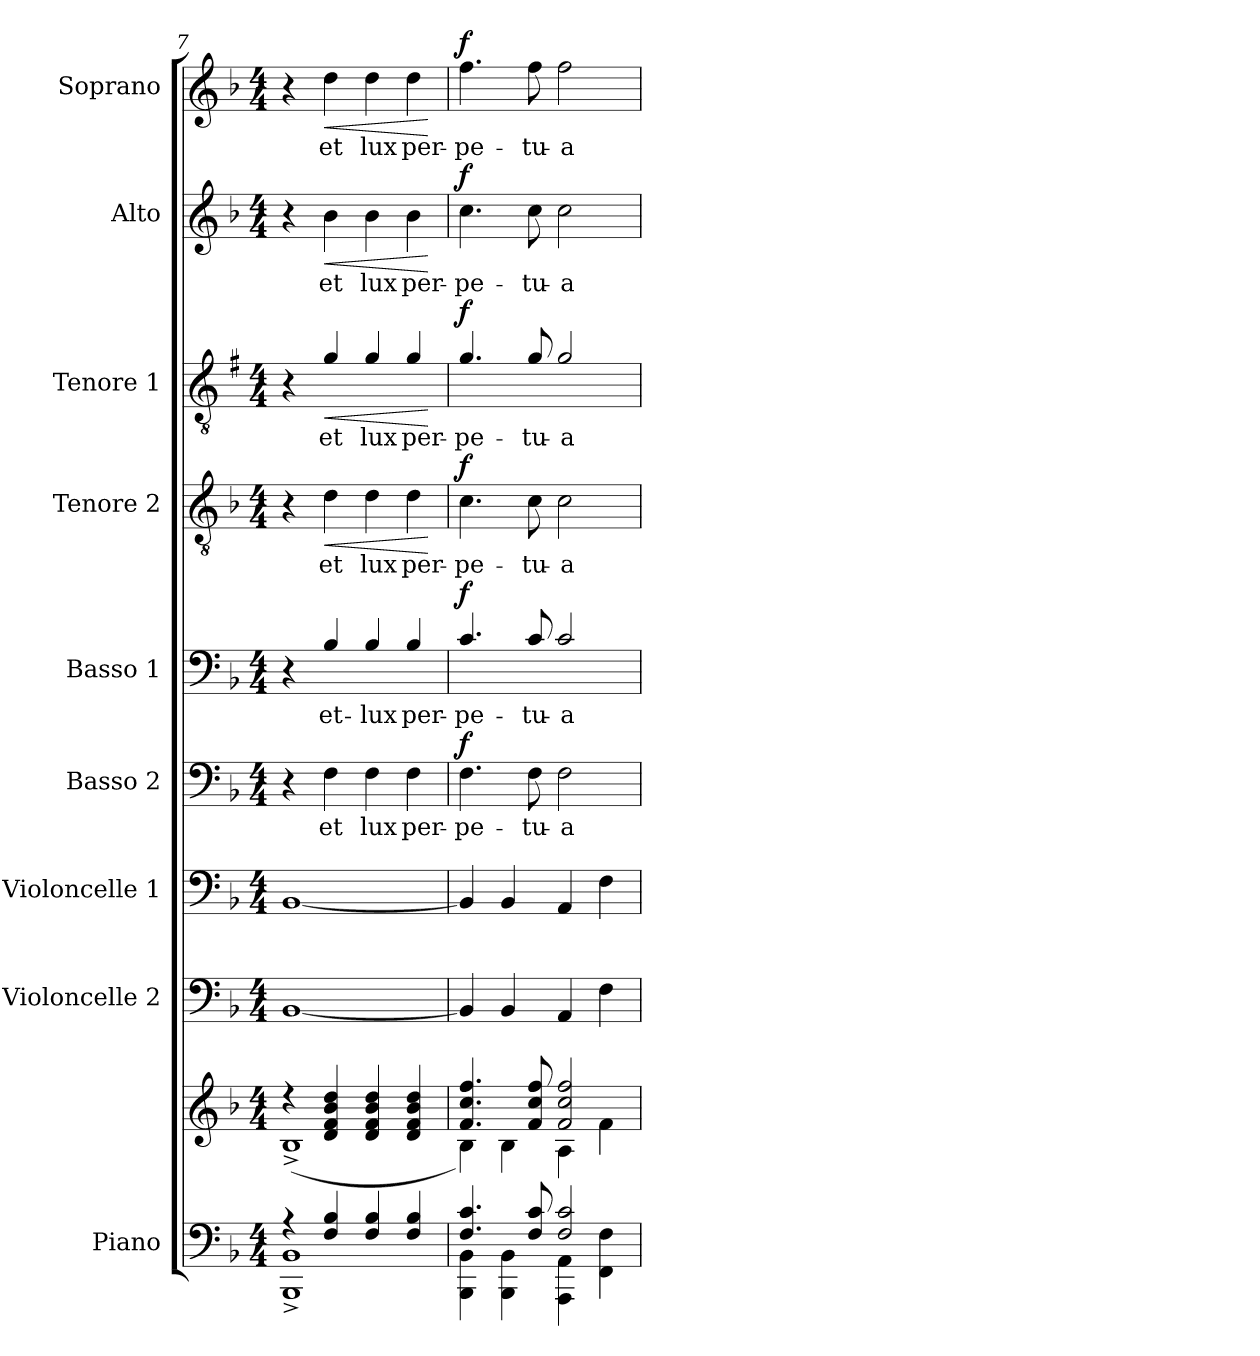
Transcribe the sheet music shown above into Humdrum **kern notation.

**kern	**kern	**kern	**kern	**kern	**text	**dynam	**kern	**text	**dynam	**kern	**text	**dynam	**kern	**text	**dynam	**kern	**text	**dynam	**kern	**text	**dynam
*part9	*part9	*part8	*part7	*part6	*part6	*part6	*part5	*part5	*part5	*part4	*part4	*part4	*part3	*part3	*part3	*part2	*part2	*part2	*part1	*part1	*part1
*staff10	*staff9	*staff8	*staff7	*staff6	*staff6	*staff6	*staff5	*staff5	*staff5	*staff4	*staff4	*staff4	*staff3	*staff3	*staff3	*staff2	*staff2	*staff2	*staff1	*staff1	*staff1
*I"Piano	*	*I"Violoncelle 2	*I"Violoncelle 1	*I"Basso 2	*	*	*I"Basso 1	*	*	*I"Tenore 2	*	*	*I"Tenore 1	*	*	*I"Alto	*	*	*I"Soprano	*	*
*I'Pno.	*	*I'Vlc 2	*I'Vlc 1	*I'B.2	*	*	*I'B.1	*	*	*I'T.2	*	*	*I'T.1	*	*	*I'A.	*	*	*I'S.	*	*
!!LO:PB:g=z
*clefF4	*clefG2	*clefF4	*clefF4	*clefF4	*	*	*clefF4	*	*	*clefGv2	*	*	*clefGv2	*	*	*clefG2	*	*	*clefG2	*	*
*	*	*	*	*	*	*	*	*	*	*	*	*	*ITrd1c2	*	*	*	*	*	*	*	*
*k[b-]	*k[b-]	*k[b-]	*k[b-]	*k[b-]	*	*	*k[b-]	*	*	*k[b-]	*	*	*k[b-]	*	*	*k[b-]	*	*	*k[b-]	*	*
*d:	*d:	*d:	*d:	*d:	*	*	*d:	*	*	*d:	*	*	*d:	*	*	*d:	*	*	*d:	*	*
*M4/4	*M4/4	*M4/4	*M4/4	*M4/4	*	*	*M4/4	*	*	*M4/4	*	*	*M4/4	*	*	*M4/4	*	*	*M4/4	*	*
=7	=7	=7	=7	=7	=7	=7	=7	=7	=7	=7	=7	=7	=7	=7	=7	=7	=7	=7	=7	=7	=7
*^	*^	*	*	*^	*	*	*	*	*	*^	*	*	*	*	*	*	*	*	*	*	*
4r	1BBB-^ 1BB-^	4r	(<1B-^	[1BB-	[1BB-	4r	4ryy	.	.	4r	.	.	4r	4ryy	.	.	4r	.	.	4r	.	.	4r	.	.
!	!	!	!	!	!	!	!	!LO:LY:b	!	!	!LO:LY:b	!	!	!	!LO:LY:b	!LO:HP:b	!	!LO:LY:b	!LO:HP:b	!	!LO:LY:b	!LO:HP:b	!	!LO:LY:b	!LO:HP:b
4F/ 4B-/	.	4d/ 4f/ 4b-/ 4dd/	.	.	.	4ryy	4F\	et	.	4B-/	et-	.	4ryy	4d\	et	<	4f/	et	<	4b-\	et	<	4dd\	et	<
!	!	!	!	!	!	!	!	!LO:LY:b	!	!	!LO:LY:b	!	!	!	!LO:LY:b	!	!	!LO:LY:b	!	!	!LO:LY:b	!	!	!LO:LY:b	!
4F/ 4B-/	.	4d/ 4f/ 4b-/ 4dd/	.	.	.	4ryy	4F\	lux	.	4B-/	-lux	.	4ryy	4d\	lux	.	4f/	lux	.	4b-\	lux	.	4dd\	lux	.
!	!	!	!	!	!	!	!	!LO:LY:b	!	!	!LO:LY:b	!	!	!	!LO:LY:b	!	!	!LO:LY:b	!	!	!LO:LY:b	!	!	!LO:LY:b	!
4F/ 4B-/	.	4d/ 4f/ 4b-/ 4dd/	.	.	.	4ryy	4F\	per-	.	4B-/	per-	.	4ryy	4d\	per-	.	4f/	per-	.	4b-\	per-	.	4dd\	per-	.
*v	*v	*	*	*	*	*v	*v	*	*	*	*	*	*v	*v	*	*	*	*	*	*	*	*	*	*	*
*	*v	*v	*	*	*	*	*	*	*	*	*	*	*	*	*	*	*	*	*	*	*	*
.	.	.	.	.	.	.	.	.	.	.	.	[	.	.	[	.	.	[	.	.	[
=8	=8	=8	=8	=8	=8	=8	=8	=8	=8	=8	=8	=8	=8	=8	=8	=8	=8	=8	=8	=8	=8
*^	*^	*	*	*^	*	*	*	*	*	*	*	*	*	*	*	*	*	*	*	*	*
!	!	!	!	!	!	!	!	!LO:LY:b	!LO:DY:a	!	!LO:LY:b	!LO:DY:a	!	!LO:LY:b	!LO:DY:a	!	!LO:LY:b	!LO:DY:a	!	!LO:LY:b	!LO:DY:a	!	!LO:LY:b	!LO:DY:a
*	*	*	*	*	*	*	*	*	*	*	*	*	*^	*	*	*	*	*	*	*	*	*	*	*
4.F/ 4.c/	4BBB-\ 4BB-\	4.f/ 4.cc/ 4.ff/	4B-\)	4BB-/]	4BB-/]	4.ryy	4.F\	-pe-	f	4.c/	-pe-	f	1ryy	4.c\	-pe-	f	4.f/	-pe-	f	4.cc\	-pe-	f	4.ff\	-pe-	f
.	4BBB-\ 4BB-\	.	4B-\	4BB-/	4BB-/	.	.	.	.	.	.	.	.	.	.	.	.	.	.	.	.	.	.	.	.
!	!	!	!	!	!	!	!	!LO:LY:b	!	!	!LO:LY:b	!	!	!	!LO:LY:b	!	!	!LO:LY:b	!	!	!LO:LY:b	!	!	!LO:LY:b	!
8F/ 8c/	.	8f/ 8cc/ 8ff/	.	.	.	8ryy	8F\	-tu-	.	8c/	-tu-	.	.	8c\	-tu-	.	8f/	-tu-	.	8cc\	-tu-	.	8ff\	-tu-	.
!	!	!	!	!	!	!	!	!LO:LY:b	!	!	!LO:LY:b	!	!	!	!LO:LY:b	!	!	!LO:LY:b	!	!	!LO:LY:b	!	!	!LO:LY:b	!
2F/ 2c/	4AAA\ 4AA\	2f/ 2cc/ 2ff/	4A\	4AA/	4AA/	2ryy	2F\	-a	.	2c/	-a	.	.	2c\	-a	.	2f/	-a	.	2cc\	-a	.	2ff\	-a	.
.	4FF\ 4F\	.	4f\	4F\	4F\	.	.	.	.	.	.	.	.	.	.	.	.	.	.	.	.	.	.	.	.
*v	*v	*	*	*	*	*v	*v	*	*	*	*	*	*v	*v	*	*	*	*	*	*	*	*	*	*	*
*	*v	*v	*	*	*	*	*	*	*	*	*	*	*	*	*	*	*	*	*	*	*	*
=	=	=	=	=	=	=	=	=	=	=	=	=	=	=	=	=	=	=	=	=	=
*-	*-	*-	*-	*-	*-	*-	*-	*-	*-	*-	*-	*-	*-	*-	*-	*-	*-	*-	*-	*-	*-
